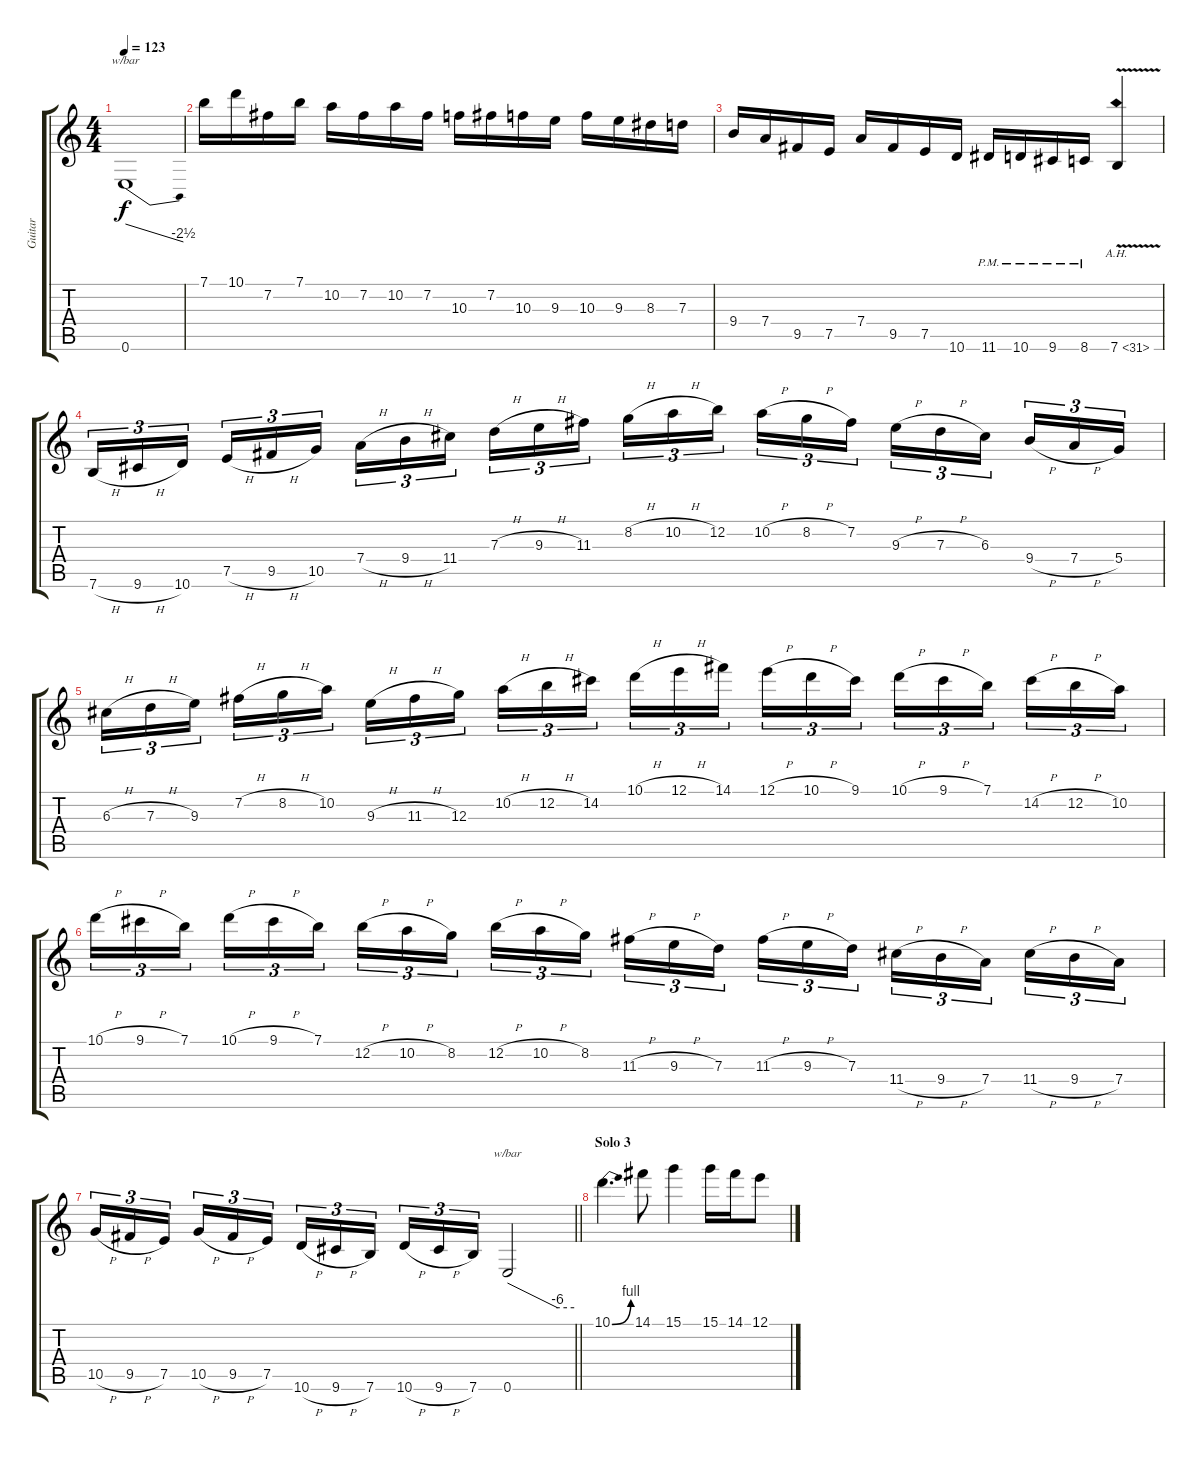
\track ("Guitar" "Guitar") {instrument distortionguitar}
\staff {score tabs}
\tuning (E4 B3 G3 D3 A2 E2) {hide}
\ts (4 4)
\tempo 123
\clef g2
\ks c
0.6.1{tbe (dive default 0 0 60 -10) dy f} |
7.1.16 10.1.16 7.2.16 7.1.16 10.2.16 7.2.16 10.2.16 7.2.16 10.3.16 7.2.16 10.3.16 9.3.16 10.3.16 9.3.16 8.3.16 7.3.16 |
9.4.16 7.4.16 9.5.16 7.5.16 7.4.16 9.5.16 7.5.16 10.6.16 11.6{pm}.16 10.6{pm}.16 9.6{pm}.16 8.6{pm}.16 7.6{ah 24 v}.4 |
7.6{h}.16{tu (3 2)} 9.6{h}.16{tu (3 2)} 10.6.16{tu (3 2) beam splitsecondary} 7.5{h}.16{tu (3 2)} 9.5{h}.16{tu (3 2)} 10.5.16{tu (3 2)} 7.4{h}.16{tu (3 2)} 9.4{h}.16{tu (3 2)} 11.4.16{tu (3 2) beam splitsecondary} 7.3{h}.16{tu (3 2)} 9.3{h}.16{tu (3 2)} 11.3.16{tu (3 2)} 8.2{h}.16{tu (3 2)} 10.2{h}.16{tu (3 2)} 12.2.16{tu (3 2) beam splitsecondary} 10.2{h}.16{tu (3 2)} 8.2{h}.16{tu (3 2)} 7.2.16{tu (3 2)} 9.3{h}.16{tu (3 2)} 7.3{h}.16{tu (3 2)} 6.3.16{tu (3 2) beam splitsecondary} 9.4{h}.16{tu (3 2)} 7.4{h}.16{tu (3 2)} 5.4.16{tu (3 2)} |
6.3{h}.16{tu (3 2)} 7.3{h}.16{tu (3 2)} 9.3.16{tu (3 2) beam splitsecondary} 7.2{h}.16{tu (3 2)} 8.2{h}.16{tu (3 2)} 10.2.16{tu (3 2)} 9.3{h}.16{tu (3 2)} 11.3{h}.16{tu (3 2)} 12.3.16{tu (3 2) beam splitsecondary} 10.2{h}.16{tu (3 2)} 12.2{h}.16{tu (3 2)} 14.2.16{tu (3 2)} 10.1{h}.16{tu (3 2)} 12.1{h}.16{tu (3 2)} 14.1.16{tu (3 2) beam splitsecondary} 12.1{h}.16{tu (3 2)} 10.1{h}.16{tu (3 2)} 9.1.16{tu (3 2)} 10.1{h}.16{tu (3 2)} 9.1{h}.16{tu (3 2)} 7.1.16{tu (3 2) beam splitsecondary} 14.2{h}.16{tu (3 2)} 12.2{h}.16{tu (3 2)} 10.2.16{tu (3 2)} |
10.1{h}.16{tu (3 2)} 9.1{h}.16{tu (3 2)} 7.1.16{tu (3 2) beam splitsecondary} 10.1{h}.16{tu (3 2)} 9.1{h}.16{tu (3 2)} 7.1.16{tu (3 2)} 12.2{h}.16{tu (3 2)} 10.2{h}.16{tu (3 2)} 8.2.16{tu (3 2) beam splitsecondary} 12.2{h}.16{tu (3 2)} 10.2{h}.16{tu (3 2)} 8.2.16{tu (3 2)} 11.3{h}.16{tu (3 2)} 9.3{h}.16{tu (3 2)} 7.3.16{tu (3 2) beam splitsecondary} 11.3{h}.16{tu (3 2)} 9.3{h}.16{tu (3 2)} 7.3.16{tu (3 2)} 11.4{h}.16{tu (3 2)} 9.4{h}.16{tu (3 2)} 7.4.16{tu (3 2) beam splitsecondary} 11.4{h}.16{tu (3 2)} 9.4{h}.16{tu (3 2)} 7.4.16{tu (3 2)} |
\barLineRight lightlight
10.5{h}.16{tu (3 2)} 9.5{h}.16{tu (3 2)} 7.5.16{tu (3 2) beam splitsecondary} 10.5{h}.16{tu (3 2)} 9.5{h}.16{tu (3 2)} 7.5.16{tu (3 2)} 10.6{h}.16{tu (3 2)} 9.6{h}.16{tu (3 2)} 7.6.16{tu (3 2) beam splitsecondary} 10.6{h}.16{tu (3 2)} 9.6{h}.16{tu (3 2)} 7.6.16{tu (3 2)} 0.6.2{tbe (custom default 0 0 45 -24 60 -24)} |
\section ("" "Solo 3")
10.1{be (bend 0 0 60 4)}.4{d} 14.1.8 15.1.4 15.1.16 14.1.16 12.1.8
